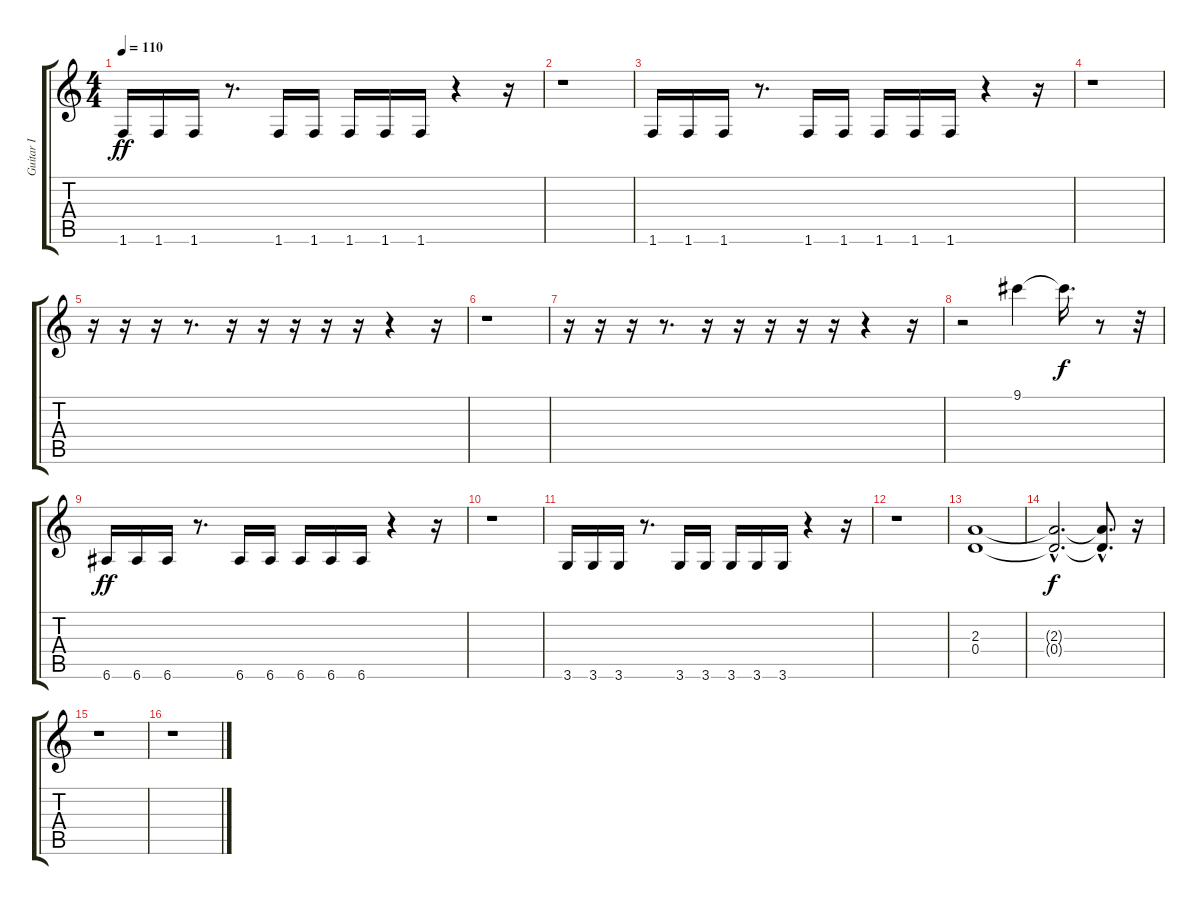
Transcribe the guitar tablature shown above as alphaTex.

\track ("Guitar I" "Guitar I") {instrument distortionguitar}
\staff {score tabs}
\tuning (E4 B3 G3 D3 A2 E2) {hide}
\ts (4 4)
\tempo 110
\clef g2
\ks c
1.6.16{dy ff} 1.6.16 1.6.16 r.8{d} 1.6.16 1.6.16 1.6.16 1.6.16 1.6.16 r.4 r.16 |
r.1 |
1.6.16 1.6.16 1.6.16 r.8{d} 1.6.16 1.6.16 1.6.16 1.6.16 1.6.16 r.4 r.16 |
r.1 |
r.16 r.16 r.16 r.8{d} r.16 r.16 r.16 r.16 r.16 r.4 r.16 |
r.1 |
r.16 r.16 r.16 r.8{d} r.16 r.16 r.16 r.16 r.16 r.4 r.16 |
r.2 9.1.4 9.1{t}.16{d dy f} r.8 r.32 |
6.6.16{dy ff} 6.6.16 6.6.16 r.8{d} 6.6.16 6.6.16 6.6.16 6.6.16 6.6.16 r.4 r.16 |
r.1 |
3.6.16 3.6.16 3.6.16 r.8{d} 3.6.16 3.6.16 3.6.16 3.6.16 3.6.16 r.4 r.16 |
r.1 |
(2.3 0.4).1 |
(2.3{hac t} 0.4{hac t}).2{d dy f} (2.3{hac t} 0.4{hac t}).8{d} r.16 |
r.1 |
r.1
